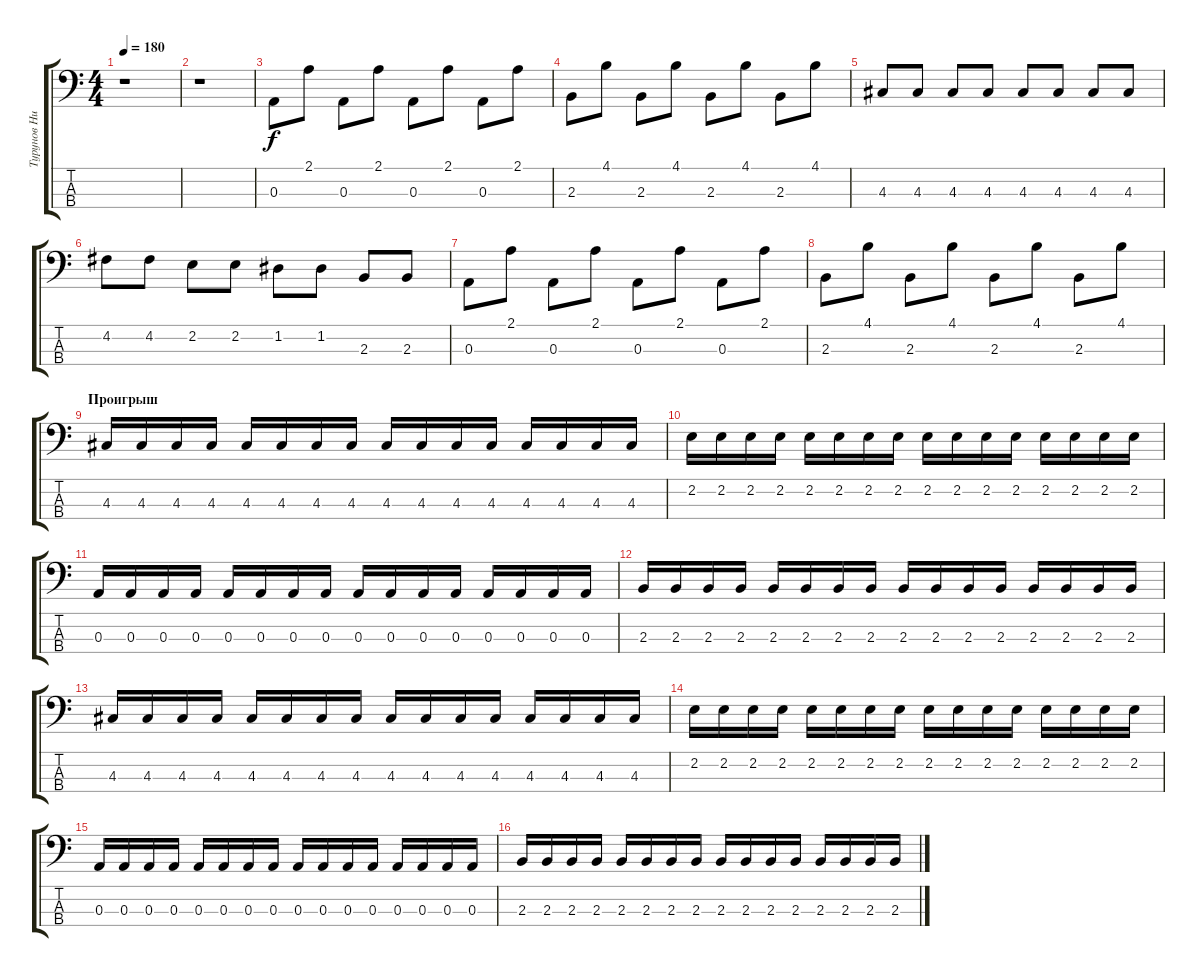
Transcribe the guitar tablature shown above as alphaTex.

\track ("Турунов Николай" "Турунов Ни") {instrument electricbasspick}
\staff {score tabs}
\tuning (G2 D2 A1 E1) {hide}
\ts (4 4)
\tempo 180
\clef f4
\ks c
r.1{dy f} |
r.1 |
0.3.8 2.1.8 0.3.8 2.1.8 0.3.8 2.1.8 0.3.8 2.1.8 |
2.3.8 4.1.8 2.3.8 4.1.8 2.3.8 4.1.8 2.3.8 4.1.8 |
4.3.8 4.3.8 4.3.8 4.3.8 4.3.8 4.3.8 4.3.8 4.3.8 |
4.2.8 4.2.8 2.2.8 2.2.8 1.2.8 1.2.8 2.3.8 2.3.8 |
0.3.8 2.1.8 0.3.8 2.1.8 0.3.8 2.1.8 0.3.8 2.1.8 |
2.3.8 4.1.8 2.3.8 4.1.8 2.3.8 4.1.8 2.3.8 4.1.8 |
\section ("" "Проигрыш")
4.3.16 4.3.16 4.3.16 4.3.16 4.3.16 4.3.16 4.3.16 4.3.16 4.3.16 4.3.16 4.3.16 4.3.16 4.3.16 4.3.16 4.3.16 4.3.16 |
2.2.16 2.2.16 2.2.16 2.2.16 2.2.16 2.2.16 2.2.16 2.2.16 2.2.16 2.2.16 2.2.16 2.2.16 2.2.16 2.2.16 2.2.16 2.2.16 |
0.3.16 0.3.16 0.3.16 0.3.16 0.3.16 0.3.16 0.3.16 0.3.16 0.3.16 0.3.16 0.3.16 0.3.16 0.3.16 0.3.16 0.3.16 0.3.16 |
2.3.16 2.3.16 2.3.16 2.3.16 2.3.16 2.3.16 2.3.16 2.3.16 2.3.16 2.3.16 2.3.16 2.3.16 2.3.16 2.3.16 2.3.16 2.3.16 |
4.3.16 4.3.16 4.3.16 4.3.16 4.3.16 4.3.16 4.3.16 4.3.16 4.3.16 4.3.16 4.3.16 4.3.16 4.3.16 4.3.16 4.3.16 4.3.16 |
2.2.16 2.2.16 2.2.16 2.2.16 2.2.16 2.2.16 2.2.16 2.2.16 2.2.16 2.2.16 2.2.16 2.2.16 2.2.16 2.2.16 2.2.16 2.2.16 |
0.3.16 0.3.16 0.3.16 0.3.16 0.3.16 0.3.16 0.3.16 0.3.16 0.3.16 0.3.16 0.3.16 0.3.16 0.3.16 0.3.16 0.3.16 0.3.16 |
2.3.16 2.3.16 2.3.16 2.3.16 2.3.16 2.3.16 2.3.16 2.3.16 2.3.16 2.3.16 2.3.16 2.3.16 2.3.16 2.3.16 2.3.16 2.3.16
